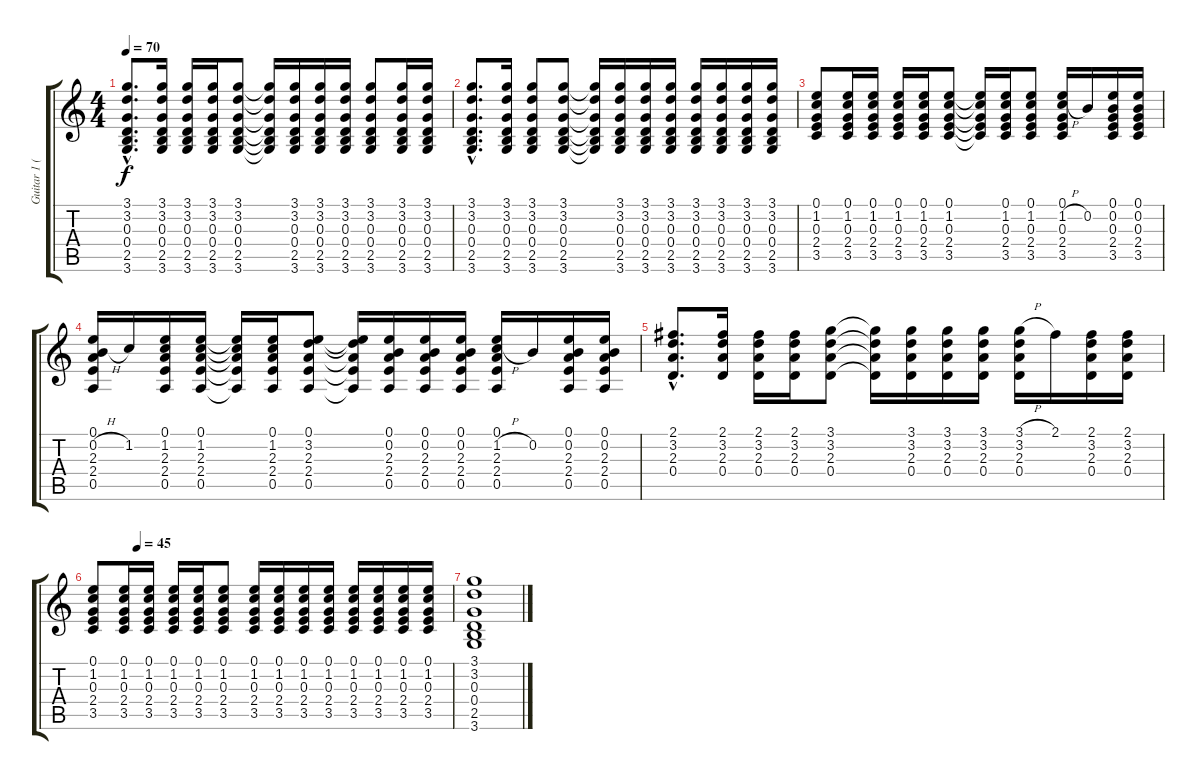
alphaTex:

\track ("Guitar 1 (Acoustic)" "Guitar 1 (") {instrument acousticguitarnylon}
\staff {score tabs}
\tuning (E4 B3 G3 D3 A2 E2) {hide}
\ts (4 4)
\tempo 70
\clef g2
\ks c
(3.1{hac} 3.2{hac} 0.3{hac} 0.4{hac} 2.5{hac} 3.6{hac}).8{d dy f} (3.1 3.2 0.3 0.4 2.5 3.6).16 (3.1 3.2 0.3 0.4 2.5 3.6).16 (3.1 3.2 0.3 0.4 2.5 3.6).16 (3.1 3.2 0.3 0.4 2.5 3.6).8 (3.1{t} 3.2{t} 0.3{t} 0.4{t} 2.5{t} 3.6{t}).16 (3.1 3.2 0.3 0.4 2.5 3.6).16 (3.1 3.2 0.3 0.4 2.5 3.6).16 (3.1 3.2 0.3 0.4 2.5 3.6).16 (3.1 3.2 0.3 0.4 2.5 3.6).8 (3.1 3.2 0.3 0.4 2.5 3.6).16 (3.1 3.2 0.3 0.4 2.5 3.6).16 |
(3.1{hac} 3.2{hac} 0.3{hac} 0.4{hac} 2.5{hac} 3.6{hac}).8{d} (3.1 3.2 0.3 0.4 2.5 3.6).16 (3.1 3.2 0.3 0.4 2.5 3.6).8 (3.1 3.2 0.3 0.4 2.5 3.6).8 (3.1{t} 3.2{t} 0.3{t} 0.4{t} 2.5{t} 3.6{t}).16 (3.1 3.2 0.3 0.4 2.5 3.6).16 (3.1 3.2 0.3 0.4 2.5 3.6).16 (3.1 3.2 0.3 0.4 2.5 3.6).16 (3.1 3.2 0.3 0.4 2.5 3.6).16 (3.1 3.2 0.3 0.4 2.5 3.6).16 (3.1 3.2 0.3 0.4 2.5 3.6).16 (3.1 3.2 0.3 0.4 2.5 3.6).16 |
(0.1 1.2 0.3 2.4 3.5).8 (0.1 1.2 0.3 2.4 3.5).16 (0.1 1.2 0.3 2.4 3.5).16 (0.1 1.2 0.3 2.4 3.5).16 (0.1 1.2 0.3 2.4 3.5).16 (0.1 1.2 0.3 2.4 3.5).8 (0.1{t} 1.2{t} 0.3{t} 2.4{t} 3.5{t}).16 (0.1 1.2 0.3 2.4 3.5).16 (0.1 1.2 0.3 2.4 3.5).8 (0.1 1.2{h} 0.3 2.4 3.5).16 0.2.16 (0.1 0.2 0.3 2.4 3.5).16 (0.1 0.2 0.3 2.4 3.5).16 |
(0.1 0.2{h} 2.3 2.4 0.5).16 1.2.16 (0.1 1.2 2.3 2.4 0.5).16 (0.1 1.2 2.3 2.4 0.5).16 (0.1{t} 1.2{t} 2.3{t} 2.4{t} 0.5{t}).16 (0.1 1.2 2.3 2.4 0.5).16 (0.1 3.2 2.3 2.4 0.5).8 (0.1{t} 3.2{t} 2.3{t} 2.4{t} 0.5{t}).16 (0.1 0.2 2.3 2.4 0.5).16 (0.1 0.2 2.3 2.4 0.5).16 (0.1 0.2 2.3 2.4 0.5).16 (0.1 1.2{h} 2.3 2.4 0.5).16 0.2.16 (0.1 0.2 2.3 2.4 0.5).16 (0.1 0.2 2.3 2.4 0.5).16 |
(2.1{hac} 3.2{hac} 2.3{hac} 0.4{hac}).8{d} (2.1 3.2 2.3 0.4).16 (2.1 3.2 2.3 0.4).16 (2.1 3.2 2.3 0.4).16 (3.1 3.2 2.3 0.4).8 (3.1{t} 3.2{t} 2.3{t} 0.4{t}).16 (3.1 3.2 2.3 0.4).16 (3.1 3.2 2.3 0.4).16 (3.1 3.2 2.3 0.4).16 (3.1{h} 3.2 2.3 0.4).16 2.1.16 (2.1 3.2 2.3 0.4).16 (2.1 3.2 2.3 0.4).16 |
\tempo (45 0.125)
(0.1 1.2 0.3 2.4 3.5).8 (0.1 1.2 0.3 2.4 3.5).16 (0.1 1.2 0.3 2.4 3.5).16 (0.1 1.2 0.3 2.4 3.5).16 (0.1 1.2 0.3 2.4 3.5).16 (0.1 1.2 0.3 2.4 3.5).8 (0.1 1.2 0.3 2.4 3.5).16 (0.1 1.2 0.3 2.4 3.5).16 (0.1 1.2 0.3 2.4 3.5).16 (0.1 1.2 0.3 2.4 3.5).16 (0.1 1.2 0.3 2.4 3.5).16 (0.1 1.2 0.3 2.4 3.5).16 (0.1 1.2 0.3 2.4 3.5).16 (0.1 1.2 0.3 2.4 3.5).16 |
(3.1 3.2 0.3 0.4 2.5 3.6).1
